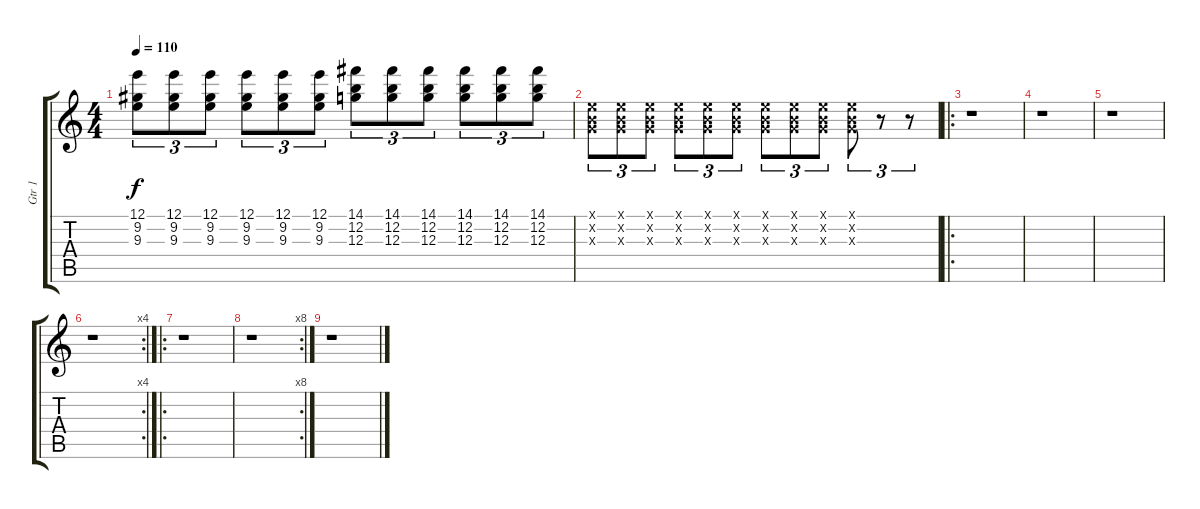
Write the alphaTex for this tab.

\track ("Gtr 1" "Gtr 1") {instrument acousticguitarnylon}
\staff {score tabs}
\tuning (E4 B3 G3 D3 A2 D2) {hide}
\ts (4 4)
\tempo 110
\clef g2
\ks c
(12.1 9.2 9.3).8{tu (3 2) dy f} (12.1 9.2 9.3).8{tu (3 2)} (12.1 9.2 9.3).8{tu (3 2)} (12.1 9.2 9.3).8{tu (3 2)} (12.1 9.2 9.3).8{tu (3 2)} (12.1 9.2 9.3).8{tu (3 2)} (14.1 12.2 12.3).8{tu (3 2)} (14.1 12.2 12.3).8{tu (3 2)} (14.1 12.2 12.3).8{tu (3 2)} (14.1 12.2 12.3).8{tu (3 2)} (14.1 12.2 12.3).8{tu (3 2)} (14.1 12.2 12.3).8{tu (3 2)} |
(0.1{x} 0.2{x} 0.3{x}).8{tu (3 2)} (0.1{x} 0.2{x} 0.3{x}).8{tu (3 2)} (0.1{x} 0.2{x} 0.3{x}).8{tu (3 2)} (0.1{x} 0.2{x} 0.3{x}).8{tu (3 2)} (0.1{x} 0.2{x} 0.3{x}).8{tu (3 2)} (0.1{x} 0.2{x} 0.3{x}).8{tu (3 2)} (0.1{x} 0.2{x} 0.3{x}).8{tu (3 2)} (0.1{x} 0.2{x} 0.3{x}).8{tu (3 2)} (0.1{x} 0.2{x} 0.3{x}).8{tu (3 2)} (0.1{x} 0.2{x} 0.3{x}).8{tu (3 2)} r.8{tu (3 2)} r.8{tu (3 2)} |
\ro
r.1 |
r.1 |
r.1 |
\rc 4
r.1 |
\ro
r.1 |
\rc 8
r.1 |
r.1
